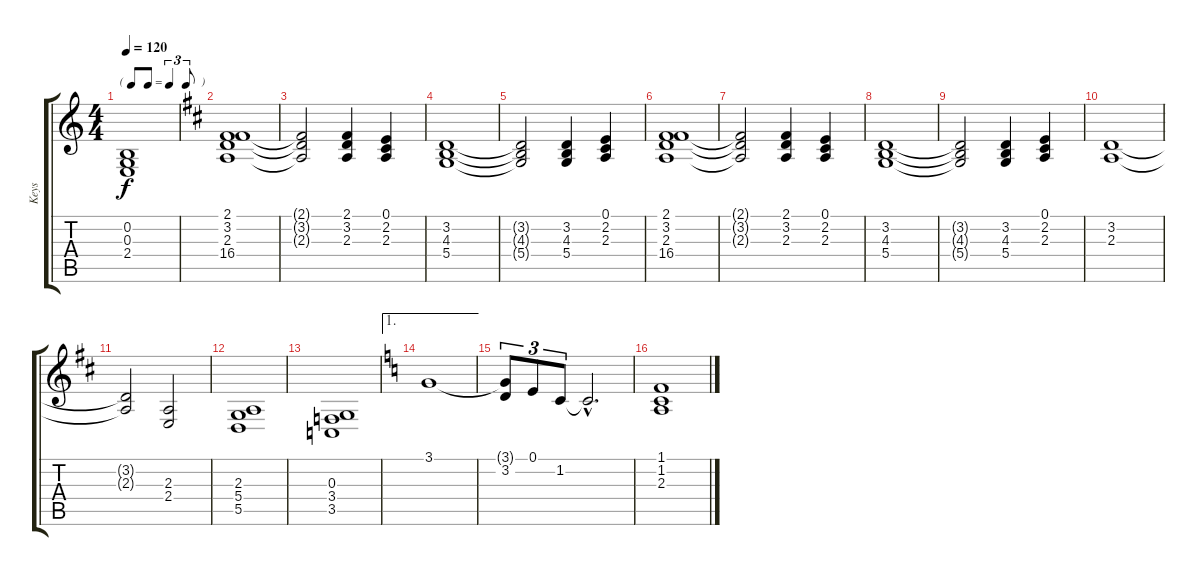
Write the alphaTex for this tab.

\track ("Keys" "Keys") {instrument churchorgan}
\staff {score tabs}
\tuning (E4 B3 G3 D3 A2 E2) {hide}
\ts (4 4)
\tf triplet8th
\tempo 120
\clef g2
\ks c
(0.2 0.3 2.4).1{dy f} |
\ks d
(2.1 3.2 2.3 16.4).1 |
(2.1{t} 3.2{t} 2.3{t}).2 (2.1 3.2 2.3).4 (0.1 2.2 2.3).4 |
(3.2 4.3 5.4).1 |
(3.2{t} 4.3{t} 5.4{t}).2 (3.2 4.3 5.4).4 (0.1 2.2 2.3).4 |
(2.1 3.2 2.3 16.4).1 |
(2.1{t} 3.2{t} 2.3{t}).2 (2.1 3.2 2.3).4 (0.1 2.2 2.3).4 |
(3.2 4.3 5.4).1 |
(3.2{t} 4.3{t} 5.4{t}).2 (3.2 4.3 5.4).4 (0.1 2.2 2.3).4 |
(3.2 2.3).1 |
(3.2{t} 2.3{t}).2 (2.3 2.4).2 |
(2.3 5.4 5.5).1 |
(0.3 3.4 3.5).1 |
\ae 1
\ks c
3.1.1 |
(3.1{t} 3.2).8{tu (3 2)} 0.1.8{tu (3 2)} 1.2.8{tu (3 2)} 1.2{hac t}.2{d} |
(1.1 1.2 2.3).1
